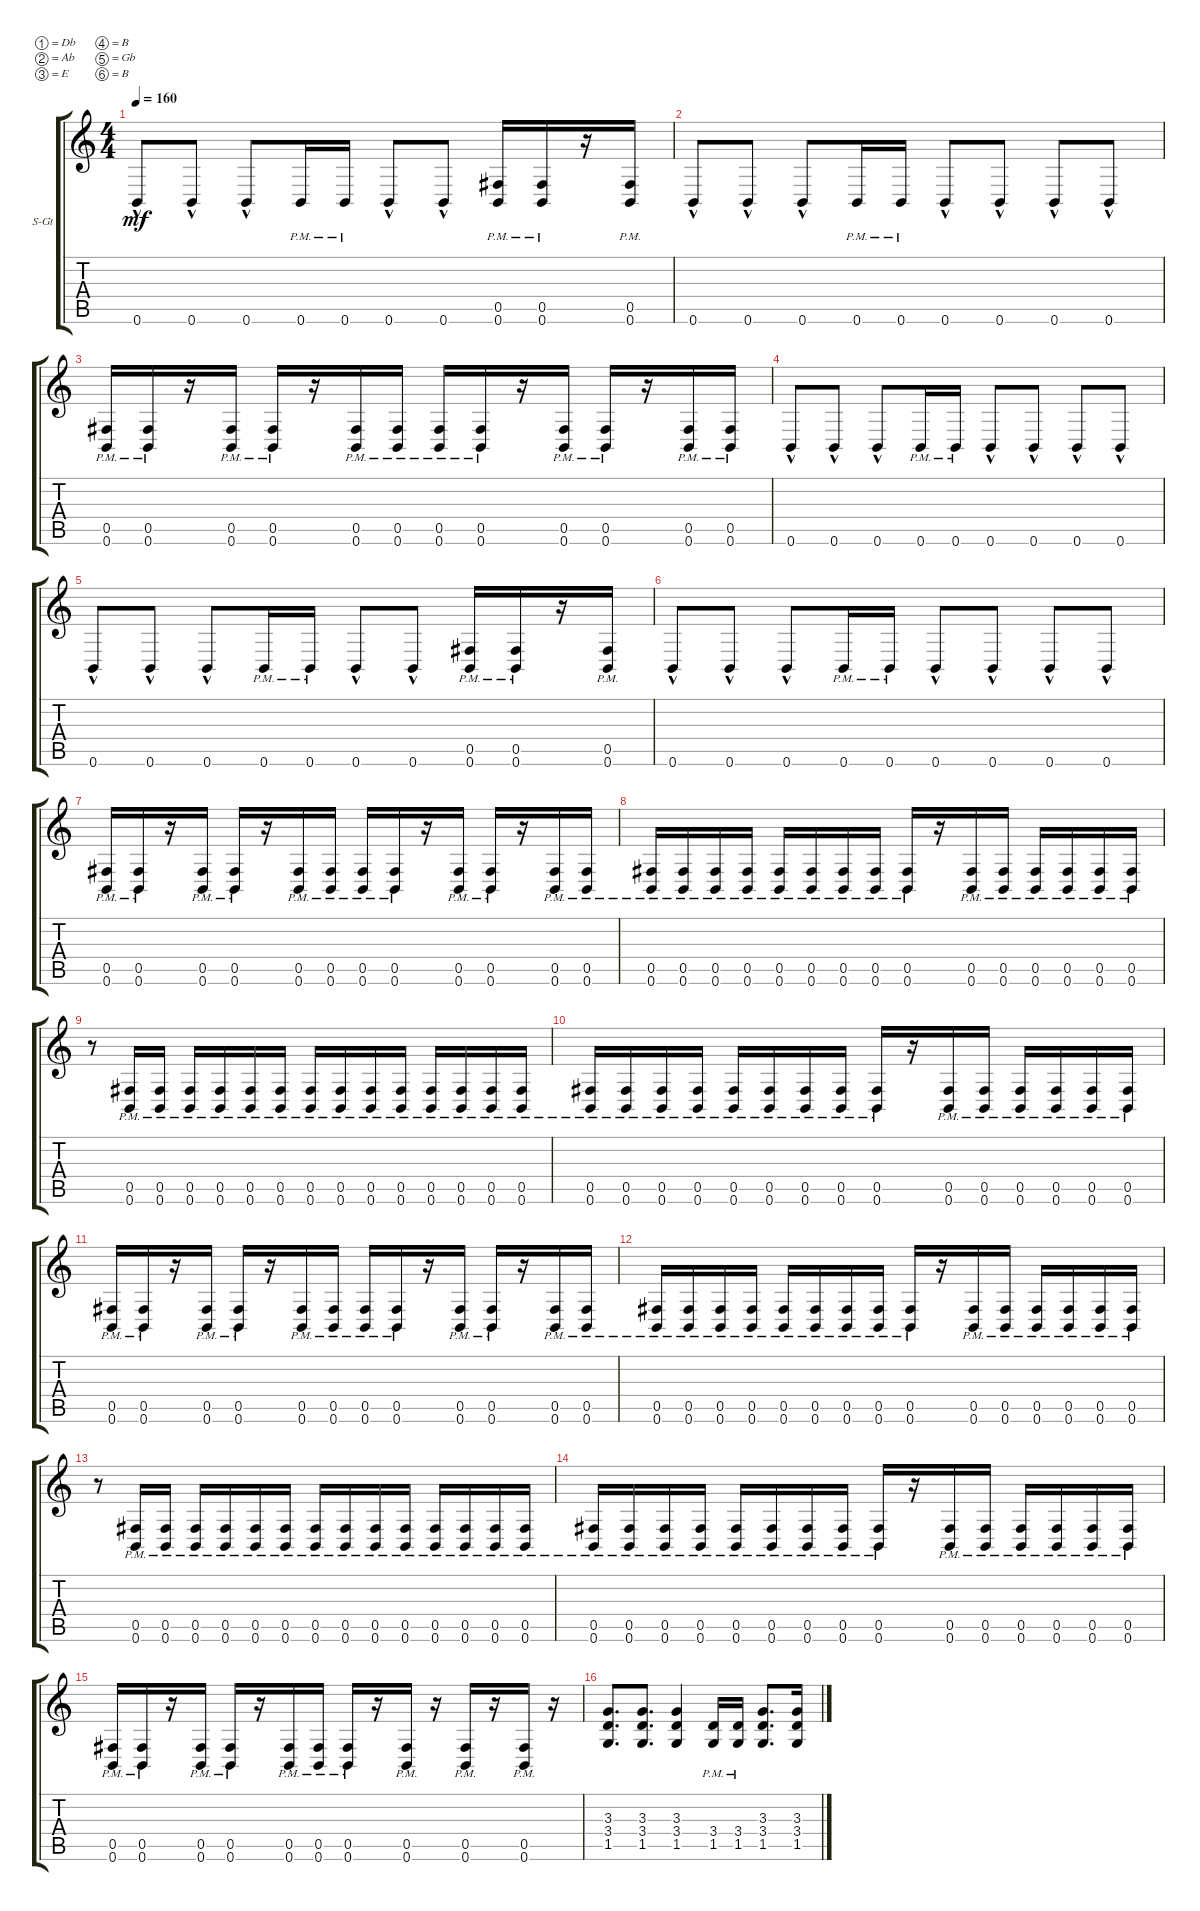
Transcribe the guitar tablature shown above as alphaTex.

\defaultSystemsLayout 4
\bracketExtendMode groupsimilarinstruments
\firstSystemTrackNameOrientation horizontal
\otherSystemsTrackNameOrientation horizontal
\track ("Guitar 2" "S-Gt") {instrument acousticguitarsteel}
\staff {score tabs}
\tuning (Db4 Ab3 E3 B2 Gb2 B1)
\ts (4 4)
\tempo 160
\clef g2
\ks c
0.6{hac}.8{dy mf} 0.6{hac}.8 0.6{hac}.8 0.6{pm}.16 0.6{pm}.16 0.6{hac}.8 0.6{hac}.8 (0.6{pm} 0.5{pm}).16 (0.6{pm} 0.5{pm}).16 r.16 (0.6{pm} 0.5{pm}).16 |
0.6{hac}.8 0.6{hac}.8 0.6{hac}.8 0.6{pm}.16 0.6{pm}.16 0.6{hac}.8 0.6{hac}.8 0.6{hac}.8 0.6{hac}.8 |
(0.6{pm} 0.5{pm}).16 (0.6{pm} 0.5{pm}).16 r.16 (0.6{pm} 0.5{pm}).16 (0.6{pm} 0.5{pm}).16 r.16 (0.6{pm} 0.5{pm}).16 (0.6{pm} 0.5{pm}).16 (0.6{pm} 0.5{pm}).16 (0.6{pm} 0.5{pm}).16 r.16 (0.6{pm} 0.5{pm}).16 (0.6{pm} 0.5{pm}).16 r.16 (0.6{pm} 0.5{pm}).16 (0.6{pm} 0.5{pm}).16 |
0.6{hac}.8 0.6{hac}.8 0.6{hac}.8 0.6{pm}.16 0.6{pm}.16 0.6{hac}.8 0.6{hac}.8 0.6{hac}.8 0.6{hac}.8 |
0.6{hac}.8 0.6{hac}.8 0.6{hac}.8 0.6{pm}.16 0.6{pm}.16 0.6{hac}.8 0.6{hac}.8 (0.6{pm} 0.5{pm}).16 (0.6{pm} 0.5{pm}).16 r.16 (0.6{pm} 0.5{pm}).16 |
0.6{hac}.8 0.6{hac}.8 0.6{hac}.8 0.6{pm}.16 0.6{pm}.16 0.6{hac}.8 0.6{hac}.8 0.6{hac}.8 0.6{hac}.8 |
(0.6{pm} 0.5{pm}).16 (0.6{pm} 0.5{pm}).16 r.16 (0.6{pm} 0.5{pm}).16 (0.6{pm} 0.5{pm}).16 r.16 (0.6{pm} 0.5{pm}).16 (0.6{pm} 0.5{pm}).16 (0.6{pm} 0.5{pm}).16 (0.6{pm} 0.5{pm}).16 r.16 (0.6{pm} 0.5{pm}).16 (0.6{pm} 0.5{pm}).16 r.16 (0.6{pm} 0.5{pm}).16 (0.6{pm} 0.5{pm}).16 |
(0.6{pm} 0.5{pm}).16 (0.6{pm} 0.5{pm}).16 (0.6{pm} 0.5{pm}).16 (0.6{pm} 0.5{pm}).16 (0.6{pm} 0.5{pm}).16 (0.6{pm} 0.5{pm}).16 (0.6{pm} 0.5{pm}).16 (0.6{pm} 0.5{pm}).16 (0.6{pm} 0.5{pm}).16 r.16 (0.6{pm} 0.5{pm}).16 (0.6{pm} 0.5{pm}).16 (0.6{pm} 0.5{pm}).16 (0.6{pm} 0.5{pm}).16 (0.6{pm} 0.5{pm}).16 (0.6{pm} 0.5{pm}).16 |
r.8 (0.6{pm} 0.5{pm}).16 (0.6{pm} 0.5{pm}).16 (0.6{pm} 0.5{pm}).16 (0.6{pm} 0.5{pm}).16 (0.6{pm} 0.5{pm}).16 (0.6{pm} 0.5{pm}).16 (0.6{pm} 0.5{pm}).16 (0.6{pm} 0.5{pm}).16 (0.6{pm} 0.5{pm}).16 (0.6{pm} 0.5{pm}).16 (0.6{pm} 0.5{pm}).16 (0.6{pm} 0.5{pm}).16 (0.6{pm} 0.5{pm}).16 (0.6{pm} 0.5{pm}).16 |
(0.6{pm} 0.5{pm}).16 (0.6{pm} 0.5{pm}).16 (0.6{pm} 0.5{pm}).16 (0.6{pm} 0.5{pm}).16 (0.6{pm} 0.5{pm}).16 (0.6{pm} 0.5{pm}).16 (0.6{pm} 0.5{pm}).16 (0.6{pm} 0.5{pm}).16 (0.6{pm} 0.5{pm}).16 r.16 (0.6{pm} 0.5{pm}).16 (0.6{pm} 0.5{pm}).16 (0.6{pm} 0.5{pm}).16 (0.6{pm} 0.5{pm}).16 (0.6{pm} 0.5{pm}).16 (0.6{pm} 0.5{pm}).16 |
(0.6{pm} 0.5{pm}).16 (0.6{pm} 0.5{pm}).16 r.16 (0.6{pm} 0.5{pm}).16 (0.6{pm} 0.5{pm}).16 r.16 (0.6{pm} 0.5{pm}).16 (0.6{pm} 0.5{pm}).16 (0.6{pm} 0.5{pm}).16 (0.6{pm} 0.5{pm}).16 r.16 (0.6{pm} 0.5{pm}).16 (0.6{pm} 0.5{pm}).16 r.16 (0.6{pm} 0.5{pm}).16 (0.6{pm} 0.5{pm}).16 |
(0.6{pm} 0.5{pm}).16 (0.6{pm} 0.5{pm}).16 (0.6{pm} 0.5{pm}).16 (0.6{pm} 0.5{pm}).16 (0.6{pm} 0.5{pm}).16 (0.6{pm} 0.5{pm}).16 (0.6{pm} 0.5{pm}).16 (0.6{pm} 0.5{pm}).16 (0.6{pm} 0.5{pm}).16 r.16 (0.6{pm} 0.5{pm}).16 (0.6{pm} 0.5{pm}).16 (0.6{pm} 0.5{pm}).16 (0.6{pm} 0.5{pm}).16 (0.6{pm} 0.5{pm}).16 (0.6{pm} 0.5{pm}).16 |
r.8 (0.6{pm} 0.5{pm}).16 (0.6{pm} 0.5{pm}).16 (0.6{pm} 0.5{pm}).16 (0.6{pm} 0.5{pm}).16 (0.6{pm} 0.5{pm}).16 (0.6{pm} 0.5{pm}).16 (0.6{pm} 0.5{pm}).16 (0.6{pm} 0.5{pm}).16 (0.6{pm} 0.5{pm}).16 (0.6{pm} 0.5{pm}).16 (0.6{pm} 0.5{pm}).16 (0.6{pm} 0.5{pm}).16 (0.6{pm} 0.5{pm}).16 (0.6{pm} 0.5{pm}).16 |
(0.6{pm} 0.5{pm}).16 (0.6{pm} 0.5{pm}).16 (0.6{pm} 0.5{pm}).16 (0.6{pm} 0.5{pm}).16 (0.6{pm} 0.5{pm}).16 (0.6{pm} 0.5{pm}).16 (0.6{pm} 0.5{pm}).16 (0.6{pm} 0.5{pm}).16 (0.6{pm} 0.5{pm}).16 r.16 (0.6{pm} 0.5{pm}).16 (0.6{pm} 0.5{pm}).16 (0.6{pm} 0.5{pm}).16 (0.6{pm} 0.5{pm}).16 (0.6{pm} 0.5{pm}).16 (0.6{pm} 0.5{pm}).16 |
(0.6{pm} 0.5{pm}).16 (0.6{pm} 0.5{pm}).16 r.16 (0.6{pm} 0.5{pm}).16 (0.6{pm} 0.5{pm}).16 r.16 (0.6{pm} 0.5{pm}).16 (0.6{pm} 0.5{pm}).16 (0.6{pm} 0.5{pm}).16 r.16 (0.6{pm} 0.5{pm}).16 r.16 (0.6{pm} 0.5{pm}).16 r.16 (0.6{pm} 0.5{pm}).16 r.16 |
(1.5 3.4 3.3).8{d} (3.4 1.5 3.3).8{d} (1.5 3.4 3.3).4 (1.5{pm} 3.4).16 (1.5{pm} 3.4).16 (3.4 1.5 3.3).8{d} (1.5 3.4 3.3).16
